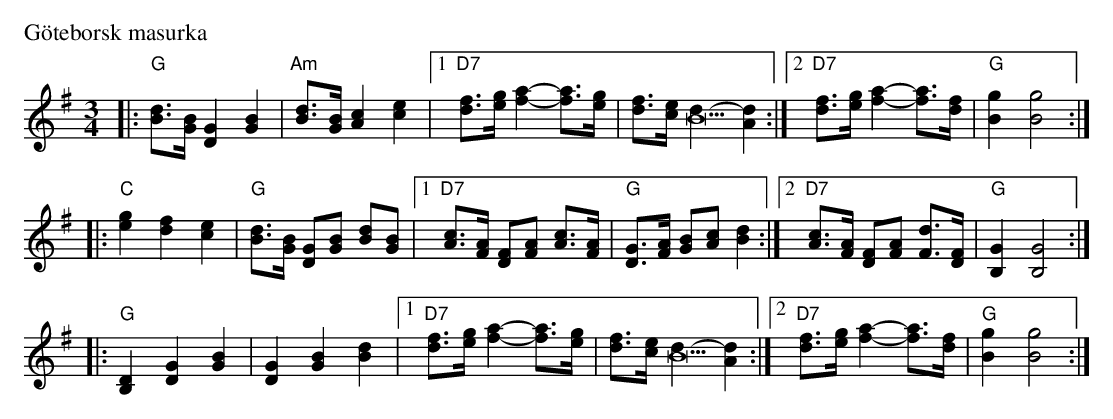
X:1
P: G\"oteborsk masurka
M: 3/4
L: 1/8
K: G
|: "G"[dB]>[BG] [G2D2] [B2G2] \
| "Am"[dB]>[BG] [c2A2] [e2c2] \
|1 "D7"[fd]>[ge] [a2-f2-] [af]>[ge] \
| [fd]>[ec] [d2-B21] [d2A2] \
:|2 "D7"[fd]>[ge] [a2-f2-] [af]>[fd] \
| "G"[g2B2] [g4B4] :|
|: "C"[g2e2] [f2d2] [e2c2] \
| "G"[dB]>[BG] [GD][BG] [dB][BG] \
|1 "D7"[cA]>[AF] [FD][AF] [cA]>[AF] \
| "G"[GD]>[AF] [BG][cA] [d2B2] \
:|2 "D7"[cA]>[AF] [FD][AF] [dF]>[FD] \
| "G"[G2B,2] [G4B,4] :|
|: "G"[D2B,2] [G2D2] [B2G2] \
| [G2D2] [B2G2] [d2B2] \
|1 "D7"[fd]>[ge] [a2-f2-] [af]>[ge] \
| [fd]>[ec] [d2-B21] [d2A2] \
:|2 "D7"[fd]>[ge] [a2-f2-] [af]>[fd] \
| "G"[g2B2] [g4B4] :|
